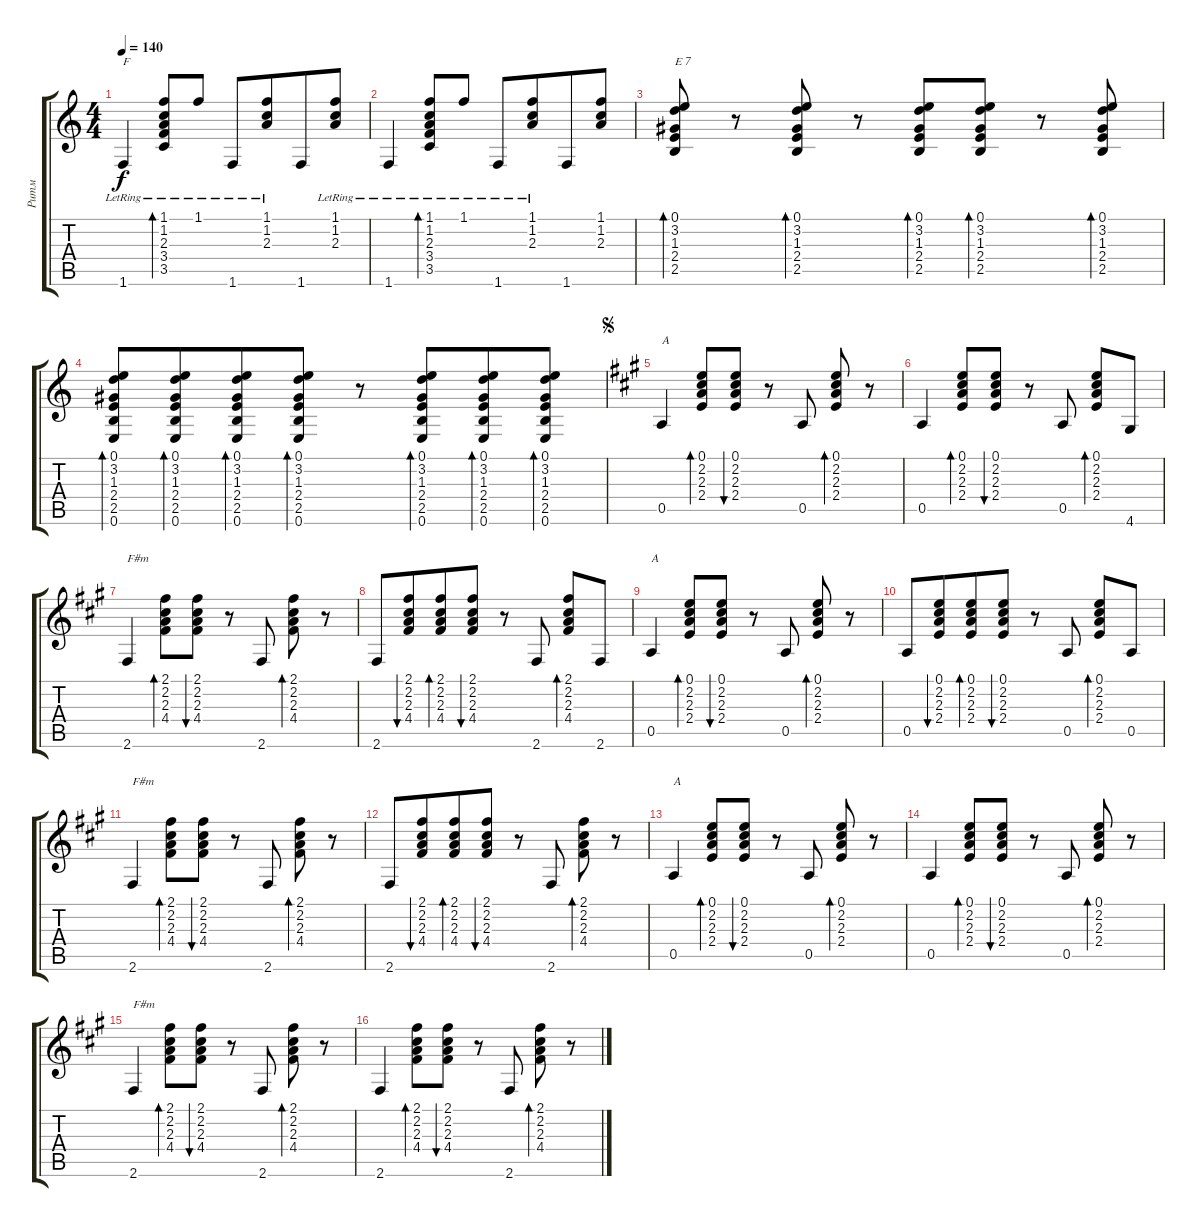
\track ("Ритм" "Ритм") {instrument electricguitarjazz}
\staff {score tabs}
\tuning (E4 B3 G3 D3 A2 E2) {hide}
\ts (4 4)
\tempo 140
\clef g2
\ks aminor
1.6{lr}.4{txt "F" dy f} (1.1{lr} 1.2{lr} 2.3{lr} 3.4{lr} 3.5{lr}).8{bd 240} 1.1{lr}.8 1.6{lr}.8 (1.1{lr} 1.2{lr} 2.3{lr}).8{beam merge} 1.6.8 (1.1{lr} 1.2{lr} 2.3{lr}).8 |
1.6{lr}.4 (1.1{lr} 1.2{lr} 2.3{lr} 3.4{lr} 3.5{lr}).8{bd 240} 1.1{lr}.8 1.6{lr}.8 (1.1{lr} 1.2{lr} 2.3{lr}).8{beam merge} 1.6.8 (1.1 1.2 2.3).8 |
(0.1 3.2 1.3 2.4 2.5).8{bd 60 txt "E 7"} r.8 (0.1 3.2 1.3 2.4 2.5).8{bd 60} r.8 (0.1 3.2 1.3 2.4 2.5).8{bd 60} (0.1 3.2 1.3 2.4 2.5).8{bd 60} r.8 (0.1 3.2 1.3 2.4 2.5).8{bd 60} |
(0.1 3.2 1.3 2.4 2.5 0.6).8{bd 60} (0.1 3.2 1.3 2.4 2.5 0.6).8{bd 60 beam merge} (0.1 3.2 1.3 2.4 2.5 0.6).8{bd 60} (0.1 3.2 1.3 2.4 2.5 0.6).8{bd 60} r.8 (0.1 3.2 1.3 2.4 2.5 0.6).8{bd 60 beam merge} (0.1 3.2 1.3 2.4 2.5 0.6).8{bd 60} (0.1 3.2 1.3 2.4 2.5 0.6).8{bd 60} |
\jump segno
\ks a
0.5.4{txt "A"} (0.1 2.2 2.3 2.4).8{bd 60} (0.1 2.2 2.3 2.4).8{bu 60} r.8 0.5.8 (0.1 2.2 2.3 2.4).8{bd 60} r.8 |
0.5.4 (0.1 2.2 2.3 2.4).8{bd 60} (0.1 2.2 2.3 2.4).8{bu 60} r.8 0.5.8 (0.1 2.2 2.3 2.4).8{bd 60} 4.6.8 |
2.6.4{txt "F#m"} (2.1 2.2 2.3 4.4).8{bd 60} (2.1 2.2 2.3 4.4).8{bu 60} r.8 2.6.8 (2.1 2.2 2.3 4.4).8{bd 60} r.8 |
2.6.8 (2.1 2.2 2.3 4.4).8{bu 60 beam merge} (2.1 2.2 2.3 4.4).8{bd 60} (2.1 2.2 2.3 4.4).8{bu 60} r.8 2.6.8 (2.1 2.2 2.3 4.4).8{bd 60} 2.6.8 |
0.5.4{txt "A"} (0.1 2.2 2.3 2.4).8{bd 60} (0.1 2.2 2.3 2.4).8{bu 60} r.8 0.5.8 (0.1 2.2 2.3 2.4).8{bd 60} r.8 |
0.5.8 (0.1 2.2 2.3 2.4).8{bu 60 beam merge} (0.1 2.2 2.3 2.4).8{bd 60} (0.1 2.2 2.3 2.4).8{bu 60} r.8 0.5.8 (0.1 2.2 2.3 2.4).8{bd 60} 0.5.8 |
2.6.4{txt "F#m"} (2.1 2.2 2.3 4.4).8{bd 60} (2.1 2.2 2.3 4.4).8{bu 60} r.8 2.6.8 (2.1 2.2 2.3 4.4).8{bd 60} r.8 |
2.6.8 (2.1 2.2 2.3 4.4).8{bu 60 beam merge} (2.1 2.2 2.3 4.4).8{bd 60} (2.1 2.2 2.3 4.4).8{bu 60} r.8 2.6.8 (2.1 2.2 2.3 4.4).8{bd 60} r.8 |
0.5.4{txt "A"} (0.1 2.2 2.3 2.4).8{bd 60} (0.1 2.2 2.3 2.4).8{bu 60} r.8 0.5.8 (0.1 2.2 2.3 2.4).8{bd 60} r.8 |
0.5.4 (0.1 2.2 2.3 2.4).8{bd 60} (0.1 2.2 2.3 2.4).8{bu 60} r.8 0.5.8 (0.1 2.2 2.3 2.4).8{bd 60} r.8 |
2.6.4{txt "F#m"} (2.1 2.2 2.3 4.4).8{bd 60} (2.1 2.2 2.3 4.4).8{bu 60} r.8 2.6.8 (2.1 2.2 2.3 4.4).8{bd 60} r.8 |
2.6.4 (2.1 2.2 2.3 4.4).8{bd 60} (2.1 2.2 2.3 4.4).8{bu 60} r.8 2.6.8 (2.1 2.2 2.3 4.4).8{bd 60} r.8
